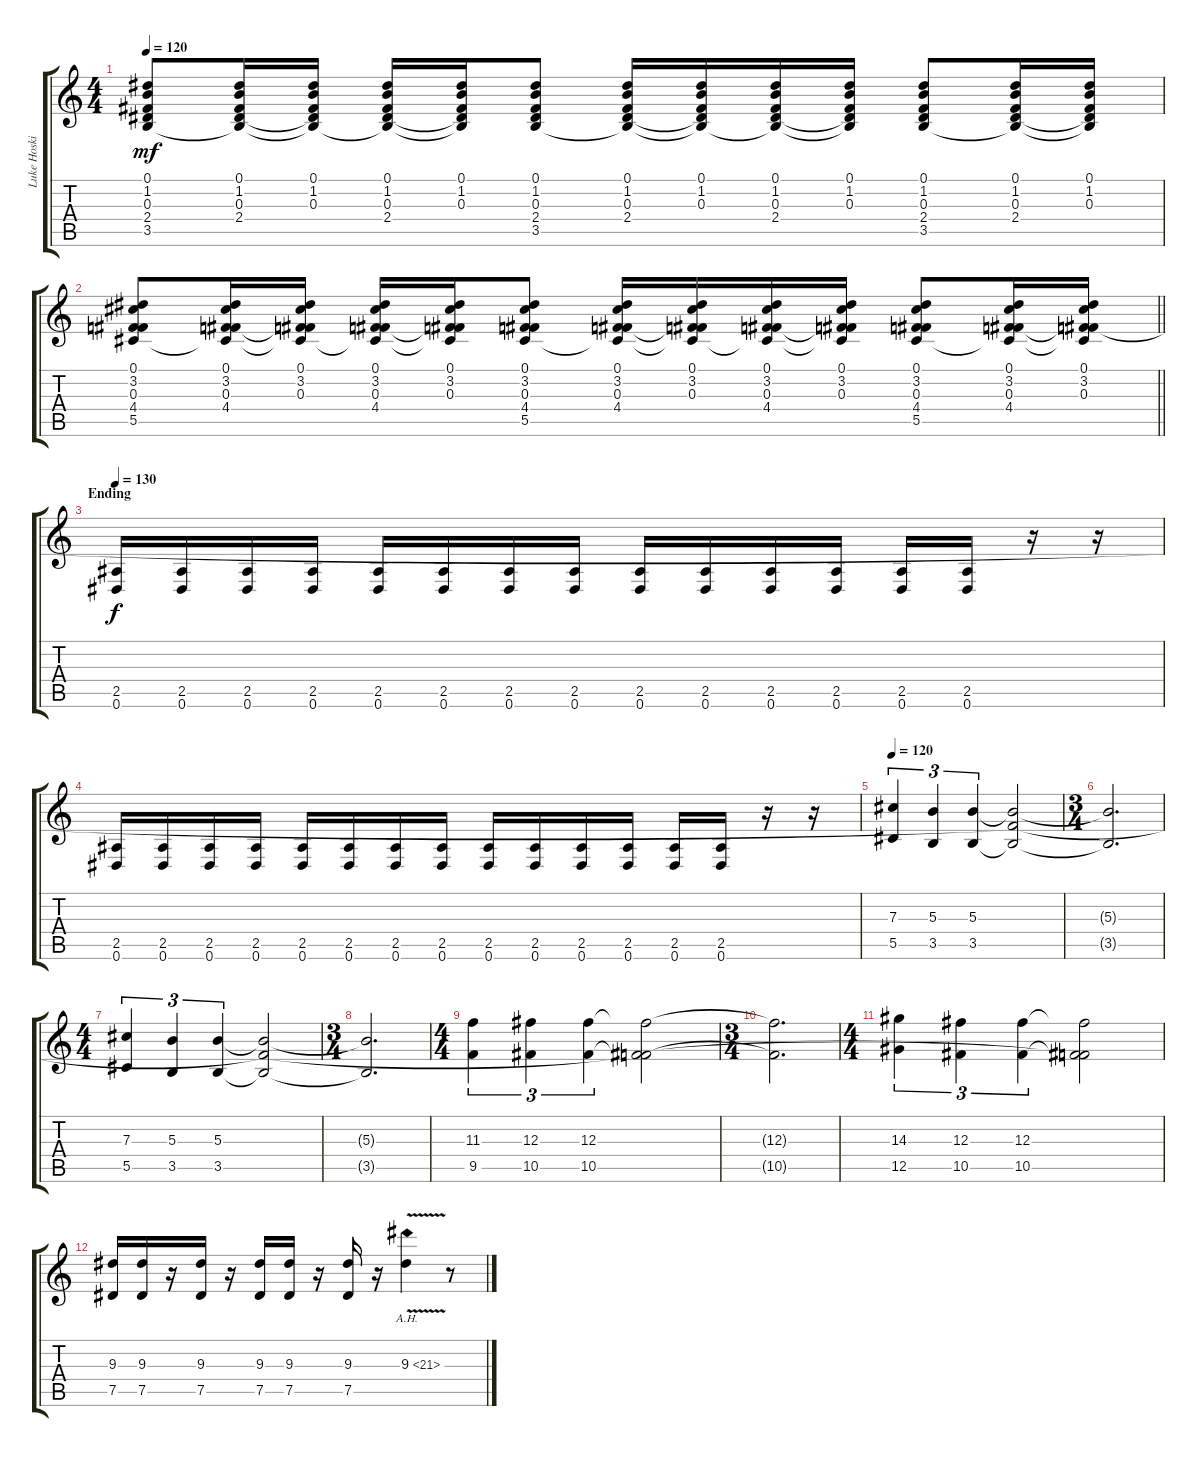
\track ("Luke Hoskin" "Luke Hoski") {instrument distortionguitar}
\staff {score tabs}
\tuning (Eb4 Bb3 Gb3 Db3 Ab2 Eb2) {hide}
\ts (4 4)
\tempo 120
\clef g2
\ks c
(0.1 1.2 0.3 2.4 3.5).8{dy mf} (0.1 1.2 0.3 2.4 3.5{t}).16 (0.1 1.2 0.3 2.4{t} 3.5{t}).16 (0.1 1.2 0.3 2.4 3.5{t}).16 (0.1 1.2 0.3 2.4{t} 3.5{t}).16 (0.1 1.2 0.3 2.4 3.5).8 (0.1 1.2 0.3 2.4 3.5{t}).16 (0.1 1.2 0.3 2.4{t} 3.5{t}).16 (0.1 1.2 0.3 2.4 3.5{t}).16 (0.1 1.2 0.3 2.4{t} 3.5{t}).16 (0.1 1.2 0.3 2.4 3.5).8 (0.1 1.2 0.3 2.4 3.5{t}).16 (0.1 1.2 0.3 2.4{t} 3.5{t}).16 |
\barLineRight lightlight
(0.1 3.2 0.3 4.4 5.5).8 (0.1 3.2 0.3 4.4 5.5{t}).16 (0.1 3.2 0.3 4.4{t} 5.5{t}).16 (0.1 3.2 0.3 4.4 5.5{t}).16 (0.1 3.2 0.3 4.4{t} 5.5{t}).16 (0.1 3.2 0.3 4.4 5.5).8 (0.1 3.2 0.3 4.4 5.5{t}).16 (0.1 3.2 0.3 4.4{t} 5.5{t}).16 (0.1 3.2 0.3 4.4 5.5{t}).16 (0.1 3.2 0.3 4.4{t} 5.5{t}).16 (0.1 3.2 0.3 4.4 5.5).8 (0.1 3.2 0.3 4.4 5.5{t}).16 (0.1 3.2 0.3 4.4{t} 5.5{t}).16 |
\section ("" "Ending")
\tempo 130
(2.5 0.6).16{dy f instrument distortionguitar} (2.5 0.6).16 (2.5 0.6).16 (2.5 0.6).16 (2.5 0.6).16 (2.5 0.6).16 (2.5 0.6).16 (2.5 0.6).16 (2.5 0.6).16 (2.5 0.6).16 (2.5 0.6).16 (2.5 0.6).16 (2.5 0.6).16 (2.5 0.6).16 r.16 r.16 |
(2.5 0.6).16 (2.5 0.6).16 (2.5 0.6).16 (2.5 0.6).16 (2.5 0.6).16 (2.5 0.6).16 (2.5 0.6).16 (2.5 0.6).16 (2.5 0.6).16 (2.5 0.6).16 (2.5 0.6).16 (2.5 0.6).16 (2.5 0.6).16 (2.5 0.6).16 r.16 r.16 |
\tempo 120
(7.3 5.5).4{tu (3 2)} (5.3 3.5).4{tu (3 2)} (5.3 3.5).4{tu (3 2)} (5.3{t} 4.4{t} 3.5{t}).2 |
\ts (3 4)
(5.3{t} 3.5{t}).2{d} |
\ts (4 4)
(7.3 5.5).4{tu (3 2)} (5.3 3.5).4{tu (3 2)} (5.3 3.5).4{tu (3 2)} (5.3{t} 4.4{t} 3.5{t}).2 |
\ts (3 4)
(5.3{t} 3.5{t}).2{d} |
\ts (4 4)
(11.3 9.5).4{tu (3 2)} (12.3 10.5).4{tu (3 2)} (12.3 10.5).4{tu (3 2)} (12.3{t} 4.4{t} 10.5{t}).2 |
\ts (3 4)
(12.3{t} 10.5{t}).2{d} |
\ts (4 4)
(14.3 12.5).4{tu (3 2)} (12.3 10.5).4{tu (3 2)} (12.3 10.5).4{tu (3 2)} (12.3{t} 4.4{t} 10.5{t}).2 |
(9.3 7.5).16 (9.3 7.5).16 r.16 (9.3 7.5).16 r.16 (9.3 7.5).16 (9.3 7.5).16 r.16 (9.3 7.5).16 r.16 9.3{ah 12 v}.4 r.8
